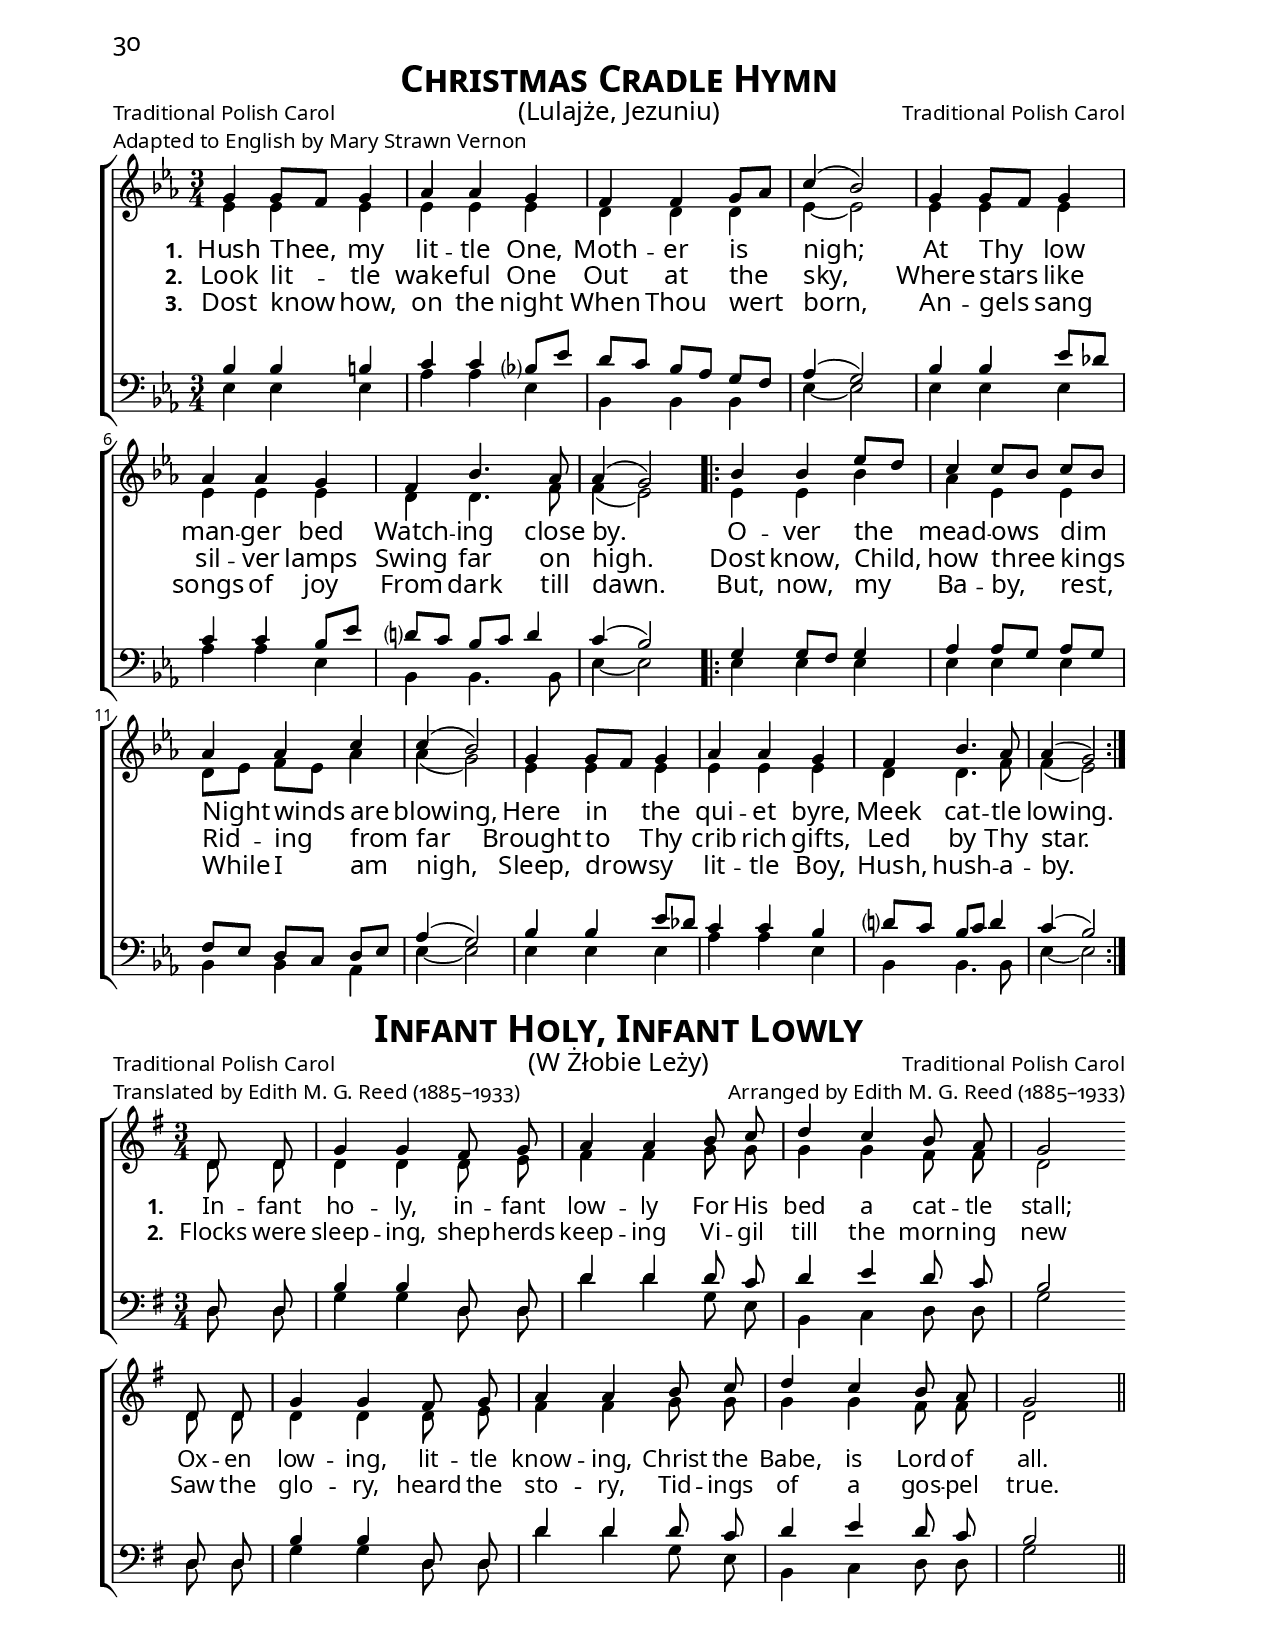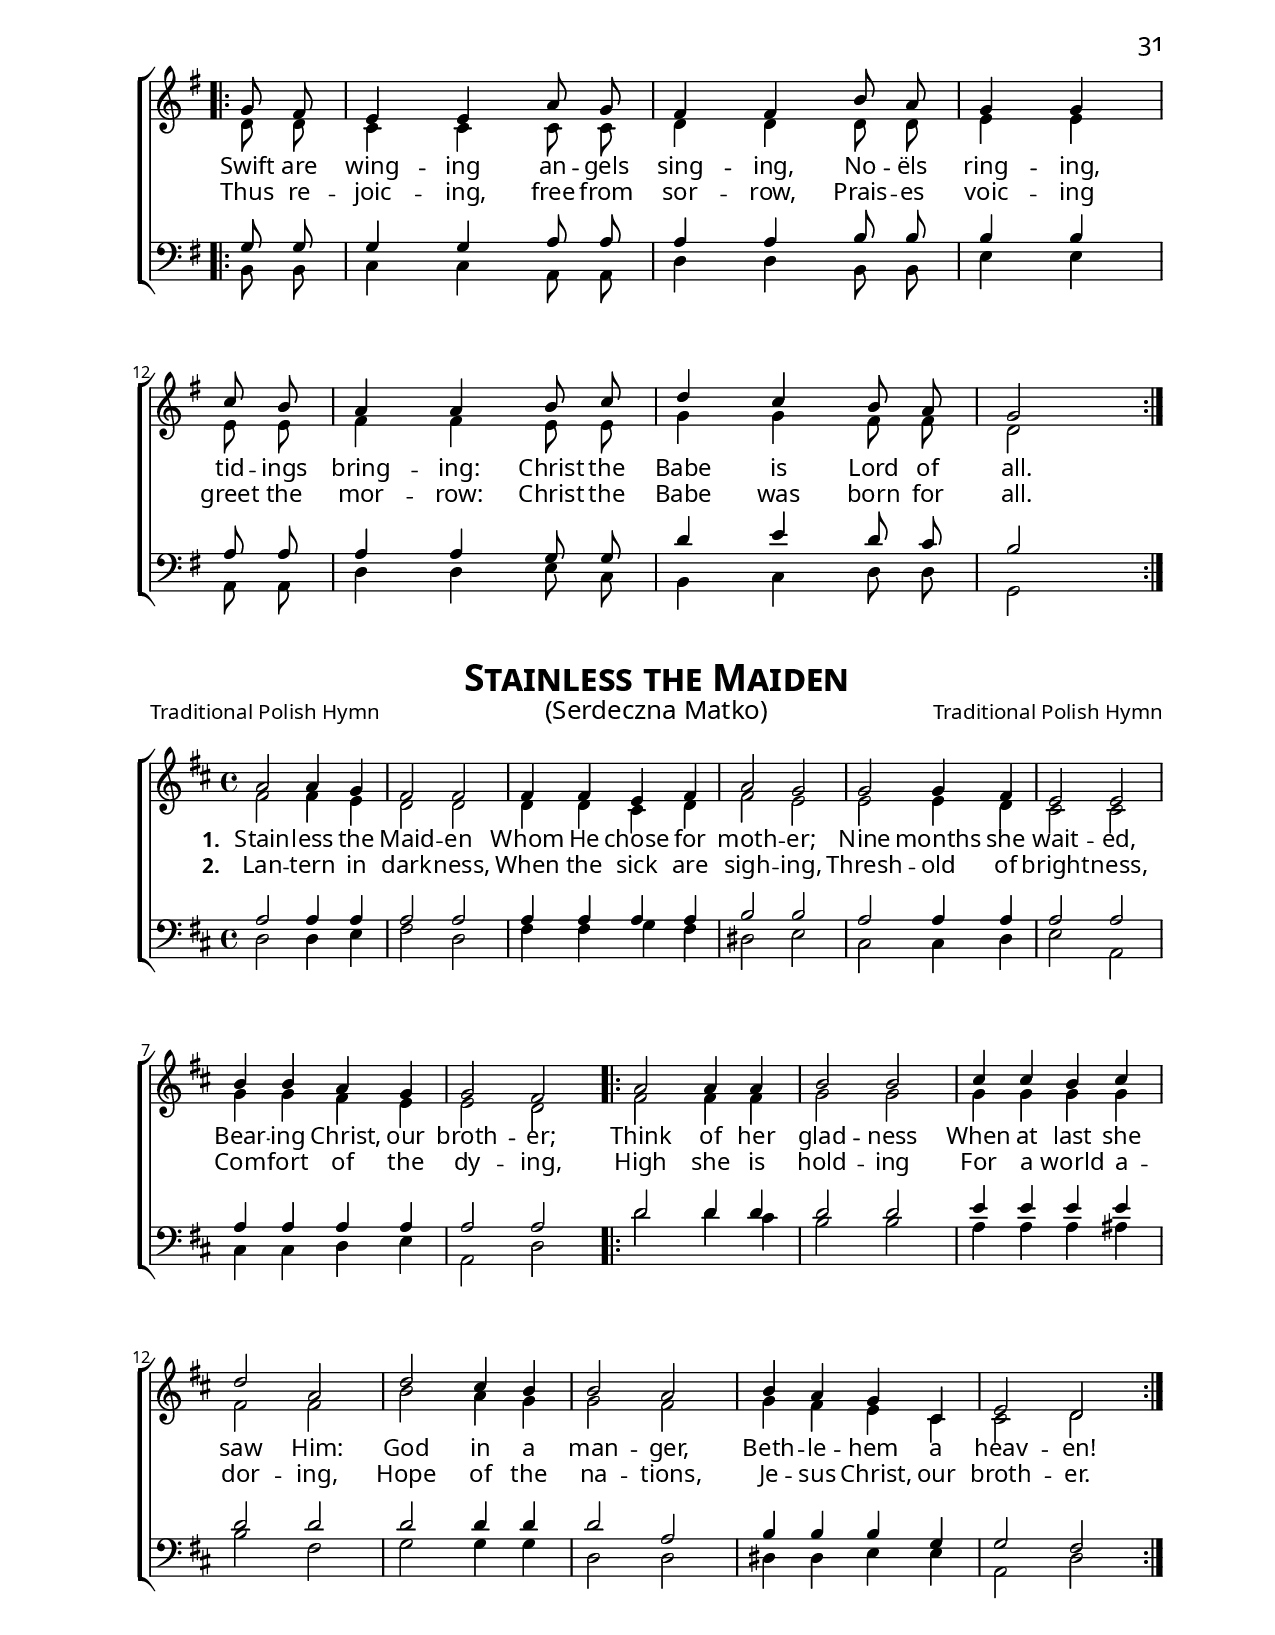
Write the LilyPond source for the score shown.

\version "2.14.2"
\include "util.ly"
\header {
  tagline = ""
}
\paper {
  print-all-headers = ##t
  paper-height = 11\in
  paper-width = 8.5\in
  indent = 0\in
  %system-system-spacing = #'((basic-distance . 10) (padding . 0))
  %system-system-spacing =
  %  #'((basic-distance . 0)
  %     (minimum-distance . 0)
  %     (padding . -0.35)
  %     (stretchability . 100))
  score-markup-spacing =
    #'((basic-distance . 2)
       (minimum-distance . 0)
       (padding . 0)
       (stretchability . 50))
  system-system-spacing =
    #'((basic-distance . 0)
       (minimum-distance . 0)
       (padding . -10)
       (stretchability . 100))
  markup-system-spacing =
    #'((basic-distance . 0)
       (minimum-distance . 0)
       (padding . 0)
       (stretchability . 0))
  % last-bottom-spacing =
  %   #'((basic-distance . 0)
  %      (minimum-distance . 0)
  %      (padding . 0)
  %      (stretchability . 0))
  ragged-last-bottom = ##f
  ragged-bottom = ##f
  two-sided = ##t
  inner-margin = 1\in
  outer-margin = 0.75\in
  top-margin = 0.26\in
  bottom-margin = 0.25\in
  first-page-number = #30
  print-first-page-number = ##t
  scoreTitleMarkup = \markup { \column {
    %\on-the-fly \print-all-headers { \bookTitleMarkup \hspace #1 }
    \fill-line {
      \null
      \fontsize #4 \bold \fromproperty #'header:title
      \null
    }
    \fill-line {
      \fromproperty #'header:poet
      \fontsize #4 \bold \fromproperty #'header:subtitle
      \fromproperty #'header:composer
    }
    \fill-line {
      \fromproperty #'header:meter
      \null
      \fromproperty #'header:arranger
    }
  }
  }

  headerLine = ""
  oddHeaderMarkup = \markup\fill-line{
     \override #'(font-name . "Garamond Premier Pro")\abs-fontsize #12.5
     \combine 
        \fill-line{"" \on-the-fly #print-page-number-check-first
        \oldStylePageNum""
        }
        \fill-line{\headerLine}
  }
  evenHeaderMarkup = \markup {
     \override #'(font-name . "Garamond Premier Pro")\abs-fontsize #12.5
     \combine
        \on-the-fly #print-page-number-check-first
        \oldStylePageNum""
        \fill-line{\headerLine}
  }
}
#(set-global-staff-size 18) \paper{ #(define fonts (make-pango-font-tree "Garamond Premier Pro" "Garamond Premier Pro" "Garamond Premier Pro" (/ 18 20))) }
global = {
  \key ees \major
  \time 3/4
  \autoBeamOff
}

sopMusic = \relative c' {
  g'4 g8[ f] g4 |
  aes aes g |
  f f g8[ aes] |
  c4( bes2) |
  g4 g8[ f] g4 |
  
  aes aes g |
  f bes4. aes8 |
  aes4( g2) |
  \repeat volta 2 {
    bes4 bes ees8[ d] |
    c4 c8[ bes] c[ bes] |

    aes4 aes c |
    c( bes2) |
    g4 g8[ f] g4 |
    aes aes g |
    f bes4. aes8 |
    aes4( g2)
  }
}
sopWords = \lyricmode {
  
}

altoMusic = \relative c' {
  ees4 ees ees |
  ees ees ees |
  d d d |
  ees~ ees2 |

  ees4 ees ees |
  ees ees ees |
  d d4. f8 |
  f4( ees2) |

  \repeat volta 2 {
    ees4 ees bes' |
    aes ees ees |
    d8[ ees] f[ ees] aes4 |
    aes( g2) |

    ees4 ees ees |
    ees ees ees |
    d d4. f8 |
    f4( ees2) |
  }
}
altoWords = \lyricmode {
  \set stanza = "1. "

  Hush Thee, my lit -- tle One,
  Moth -- er is nigh;
  At Thy low man -- ger bed
  Watch -- ing close by.
  O -- ver the mead -- ows dim
\set ignoreMelismata = ##t
   \once \override LyricText.self-alignment-X = #LEFT Night
   \once \override LyricText.self-alignment-X = #LEFT winds 
   \once \override LyricText.self-alignment-X = #LEFT are blow -- ing,
\unset ignoreMelismata
  Here in the qui -- et byre,
\set ignoreMelismata = ##t
  Meek cat -- tle low -- ing.
}
altoWordsII = \lyricmode {
%\markup\italic
  \set stanza = "2. "

  Look lit -- tle wake -- ful One
  Out at the sky,
  Where stars like sil -- ver lamps
  Swing far on high.
  Dost know, Child, how three kings
  \once \override LyricText.self-alignment-X = #LEFT Rid --
  \once \override LyricText.self-alignment-X = #LEFT ing
  \once \override LyricText.self-alignment-X = #LEFT from far
  Brought to Thy crib rich gifts,
  Led by Thy star.
}
altoWordsIII = \lyricmode {
  \set stanza = "3. "

  Dost know how, on the night
  When Thou wert born,
  An -- gels sang songs of joy
  From dark till dawn.
  But, now, my Ba -- by, rest,
  \once \override LyricText.self-alignment-X = #LEFT While
  \once \override LyricText.self-alignment-X = #LEFT I
  \once \override LyricText.self-alignment-X = #LEFT am nigh,
  Sleep, drow -- sy lit -- tle Boy,
  Hush, hush -- a -- by.
}
altoWordsIV = \lyricmode {
  \set stanza = "4. "
  \set ignoreMelismata = ##t
}
altoWordsV = \lyricmode {
  \set stanza = "5. "
  \set ignoreMelismata = ##t
}
altoWordsVI = \lyricmode {
  \set stanza = "6. "
  \set ignoreMelismata = ##t
}
tenorMusic = \relative c' {
  bes4 bes b |
  c c bes?8[ ees] |
  d[ c] bes[ aes] g[ f] |
  aes4( g2) |

  bes4 bes ees8[ des] |
  c4 c bes8[ ees] |
  d?[ c] bes[ c] d4 |
  c( bes2) |

  \repeat volta 2 {
    g4 g8[ f] g4 |
    aes aes8[ g] aes[ g] |
    f[ ees] d[ c] d[ ees] |
    aes4( g2) |

    bes4 bes ees8[ des] |
    c4 c bes |
    d?8[ c] bes[ c] d4 |
    c( bes2) |
  }
}
tenorWords = \lyricmode {

}

bassMusic = \relative c {
  ees4 ees ees |
  aes aes ees |
  bes bes bes |
  ees~ ees2 |

  ees4 ees ees |
  aes aes ees |
  bes bes4. bes8 |
  ees4~ ees2 |

  \repeat volta 2 {
    ees4 ees ees |
    ees ees ees |
    bes bes aes |
    ees'~ ees2 |
    
    ees4 ees ees |
    aes aes ees |
    bes bes4. bes8 |
    ees4~ ees2 |
  }
}
bassWords = \lyricmode {

}

pianoRH = \relative c' {
  
}
pianoLH = \relative c' {
  
}

\score {
  <<
   \new ChoirStaff <<
    \new Staff = women <<
      \new Voice = "sopranos" { \voiceOne << \global \sopMusic >> }
      \new Voice = "altos" { \voiceTwo << \global \altoMusic >> }
    >>
    \new Lyrics \with { alignAboveContext = "women" \override VerticalAxisGroup #'nonstaff-relatedstaff-spacing = #'((basic-distance . 1))} \lyricsto "sopranos" \sopWords
   \new Staff = men <<
      \clef bass
      \new Voice = "tenors" { \voiceOne << \global \tenorMusic >> }
      \new Voice = "basses" { \voiceTwo << \global \bassMusic >> }
    >>
    \new Lyrics = "altosVI"  \with { alignBelowContext = "women" } \lyricsto "sopranos" \altoWordsVI
    \new Lyrics = "altosV"  \with { alignBelowContext = "women" } \lyricsto "sopranos" \altoWordsV
    \new Lyrics = "altosIV"  \with { alignBelowContext = "women" } \lyricsto "sopranos" \altoWordsIV
    \new Lyrics = "altosIII"  \with { alignBelowContext = "women" } \lyricsto "sopranos" \altoWordsIII
    \new Lyrics = "altosII"  \with { alignBelowContext = "women" } \lyricsto "sopranos" \altoWordsII
    \new Lyrics = "altos"  \with { alignBelowContext = "women" } \lyricsto "sopranos" \altoWords
    \new Lyrics \with { alignAboveContext = "men" \override VerticalAxisGroup #'nonstaff-relatedstaff-spacing = #'((basic-distance . 1)) } \lyricsto "tenors" \tenorWords
    \new Lyrics \with { alignBelowContext = "men" \override VerticalAxisGroup #'nonstaff-relatedstaff-spacing = #'((basic-distance . 1)) } \lyricsto "basses" \bassWords
  >>
%    \new PianoStaff << \new Staff { \new Voice { \pianoRH } } \new Staff { \clef "bass" \pianoLH } >>
  >>
  \layout {
  \context {
    \Lyrics
    \override LyricText #'font-size = #2
  }
    \context {
      \Score
      %\override SpacingSpanner #'base-shortest-duration = #(ly:make-moment 1 8)
      %\override SpacingSpanner #'common-shortest-duration = #(ly:make-moment 1 4)
    }
    \context {
      % Remove all empty staves
      % \Staff \RemoveEmptyStaves \override VerticalAxisGroup #'remove-first = ##t
    }
    \context {
      \Lyrics
      \override LyricText #'X-offset = #center-on-word
    }
  }
  \header {
    title = \markup{\override #'(font-name . "Garamond Premier Pro Semibold"){ \abs-fontsize #18 \smallCapsOldStyle"Christmas Cradle Hymn"}}
    subtitle = \markup{\override #'(font-name . "Garamond Premier Pro"){ \abs-fontsize #12.5 "(Lulajże, Jezuniu)"}}
    poet = \markup\oldStyleNum"Traditional Polish Carol"
    meter = \markup\oldStyleNum"Adapted to English by Mary Strawn Vernon"
    composer = \markup\oldStyleNum"Traditional Polish Carol"
    % arranger = \markup\oldStyleNum"Arranged by Edith M. G. Reed (1885–1933)"
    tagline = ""
  }
}

























global = {
  \key g \major
  \time 3/4
  \autoBeamOff
}

sopMusic = \relative c' {
\repeat unfold 2 {
  \partial 4 d8 d |
  g4 g fis8 g |
  a4 a b8 c |
  d4 c b8  a |
  g2 \break
}
\pageBreak
\repeat volta 2 {
  \partial 4 g8 fis |
  e4 e a8 g |
  fis4 fis b8 a |
  \partial 2 g4 g | \break

  \partial 4 c8 b |
  a4 a b8 c |
  d4 c b8 a |
  g2 
}
}
sopWords = \lyricmode {
  
}

altoMusic = \relative c' {
\repeat unfold 2 {
  d8 d |
  d4 d d8 e |
  fis4 fis g8 g |
  g4 g fis8 fis |
  d2
}

\repeat volta 2 {
    d8 d |
    c4 c c8 c |
    d4 d d8 d |
    e4 e

    e8 e |
    fis4 fis e8 e |
    g4 g fis8 fis |
    d2 
  }
}
altoWords = \lyricmode {
  \dropLyricsV
  \set stanza = "1. "
  In -- fant ho -- ly, in -- fant low -- ly
  For His bed a cat -- tle stall;
  Ox -- en low -- ing, lit -- tle know -- ing,
  Christ the Babe, is Lord of all.
  Swift are wing -- ing an -- gels sing -- ing,
  No -- ëls ring -- ing,
  tid -- ings bring -- ing:
  Christ the Babe is Lord of all.
}
altoWordsII = \lyricmode {
  \dropLyricsV
%\markup\italic
  \set stanza = "2. "
Flocks were sleep -- ing, shep -- herds keep -- ing
Vi -- gil till the morn -- ing new
Saw the glo -- ry, heard the sto -- ry,
Tid -- ings of a gos -- pel true.
Thus re -- joic -- ing, free from sor -- row,
Prais -- es voic -- ing greet the mor -- row:
Christ the Babe was born for all.
}
altoWordsIII = \lyricmode {
  \set stanza = "3. "
  \set ignoreMelismata = ##t
}
altoWordsIV = \lyricmode {
  \set stanza = "4. "
  \set ignoreMelismata = ##t
}
altoWordsV = \lyricmode {
  \set stanza = "5. "
  \set ignoreMelismata = ##t
}
altoWordsVI = \lyricmode {
  \set stanza = "6. "
  \set ignoreMelismata = ##t
}
tenorMusic = \relative c {
  \repeat unfold 2{
    d8 d |
    b'4 b d,8 d |
    d'4 d d8 c |
    d4 e d8 c |
    b2
  }
  \repeat volta 2 {
    g8 g |
    g4 g a8 a |
    a4 a b8 b |
    b4 b a8 a |
    a4 a g8 g8 |
    d'4 e d8 c |
    b2 
  }
}
tenorWords = \lyricmode {

}

bassMusic = \relative c {
  \repeat unfold 2 {
    d8 d |
    g4 g d8 d |
    d'4 d g,8 e |
    b4 c d8 d |
    g2
  }

  \repeat volta 2 {
    b,8 b |
    c4 c a8 a |
    d4 d b8 b |
    e4 e

    a,8 a |
    d4 d e8 c |
    b4 c d8 d |
    g,2
  }
}
bassWords = \lyricmode {

}

pianoRH = \relative c' {
  
}
pianoLH = \relative c' {
  
}

\score {
  <<
   \new ChoirStaff <<
    \new Staff = women <<
      \new Voice = "sopranos" { \voiceOne << \global \sopMusic >> }
      \new Voice = "altos" { \voiceTwo << \global \altoMusic >> }
    >>
    \new Lyrics \with { alignAboveContext = "women" \override VerticalAxisGroup #'nonstaff-relatedstaff-spacing = #'((basic-distance . 1))} \lyricsto "sopranos" \sopWords
    \new Lyrics = "altosVI"  \with { alignBelowContext = "women" } \lyricsto "altos" \altoWordsVI
    \new Lyrics = "altosV"  \with { alignBelowContext = "women" } \lyricsto "altos" \altoWordsV
    \new Lyrics = "altosIV"  \with { alignBelowContext = "women" } \lyricsto "altos" \altoWordsIV
    \new Lyrics = "altosIII"  \with { alignBelowContext = "women" } \lyricsto "altos" \altoWordsIII
    \new Lyrics = "altosII"  \with { alignBelowContext = "women" } \lyricsto "altos" \altoWordsII
    \new Lyrics = "altos"  \with { alignBelowContext = "women" \override VerticalAxisGroup #'nonstaff-relatedstaff-spacing = #'((basic-distance . 1))} \lyricsto "altos" \altoWords
   \new Staff = men <<
      \clef bass
      \new Voice = "tenors" { \voiceOne << \global \tenorMusic >> }
      \new Voice = "basses" { \voiceTwo << \global \bassMusic >> }
    >>
    \new Lyrics \with { alignAboveContext = "men" \override VerticalAxisGroup #'nonstaff-relatedstaff-spacing = #'((basic-distance . 1)) } \lyricsto "tenors" \tenorWords
    \new Lyrics \with { alignBelowContext = "men" \override VerticalAxisGroup #'nonstaff-relatedstaff-spacing = #'((basic-distance . 1)) } \lyricsto "basses" \bassWords
  >>
%    \new PianoStaff << \new Staff { \new Voice { \pianoRH } } \new Staff { \clef "bass" \pianoLH } >>
  >>
  \layout {
  \context {
    \Lyrics
    \override LyricText #'font-size = #1.3
  }
    \context {
      \Score
      %\override SpacingSpanner #'base-shortest-duration = #(ly:make-moment 1 8)
      %\override SpacingSpanner #'common-shortest-duration = #(ly:make-moment 1 4)
    }
    \context {
      % Remove all empty staves
      % \Staff \RemoveEmptyStaves \override VerticalAxisGroup #'remove-first = ##t
    }
    \context {
      \Lyrics
      \override LyricText #'X-offset = #center-on-word
    }
  }
  \header {
    title = \markup{\override #'(font-name . "Garamond Premier Pro Semibold"){ \abs-fontsize #18 \smallCapsOldStyle"Infant Holy, Infant Lowly"}}
    subtitle = \markup{\override #'(font-name . "Garamond Premier Pro"){ \abs-fontsize #12.5 "(W Żłobie Leży)"}}
    poet = \markup\oldStyleNum"Traditional Polish Carol"
    meter = \markup\oldStyleNum"Translated by Edith M. G. Reed (1885–1933)"
    composer = \markup\oldStyleNum"Traditional Polish Carol"
    arranger = \markup\oldStyleNum"Arranged by Edith M. G. Reed (1885–1933)"
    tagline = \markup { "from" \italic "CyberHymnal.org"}
  }
}

























global = {
  \key d \major
  \time 4/4
  \autoBeamOff
}

sopMusic = \relative c' {
  a'2 a4 g |
  fis2 fis |
  fis4 fis e fis |
  a2 g |
  g g4 fis |
  e2 e |
  b'4 b a g |
  g2 fis |

  \repeat volta 2 {
    a2 a4 a |
    b2 b |
    cis4 cis b cis |
    d2 a |
    d cis4 b |
    b2 a |
    b4 a g cis, |
    e2 d
  }
}
sopWords = \lyricmode {
}

altoMusic = \relative c' {
  fis2 fis4 e |
  d2 d |
  d4 d cis d |
  fis2 e |
  e e4 d |
  cis2 cis |
  g'4 g fis e |
  e2 d |

  \repeat volta 2 {
    fis fis4 fis |
    g2 g |
    g4 g g g |
    fis2 fis |
    b a4 g |
    g2 fis |
    g4 fis e cis |
    cis2 d
  }
}
altoWords = \lyricmode {
  \set stanza = "1. "

  Stain -- less the Maid -- en
  Whom He chose for moth -- er;
  Nine months she wait -- ed,
  Bear -- ing Christ, our broth -- er;
  Think of her glad -- ness
  When at last she saw Him:
  God in a man -- ger,
  Beth -- le -- hem a heav -- en!
}
altoWordsII = \lyricmode {
  \set stanza = "2. "

  Lan -- tern in dark -- ness,
  When the sick are sigh -- ing,
  Thresh -- old of bright -- ness,
  Com -- fort of the dy -- ing,
  High she is hold -- ing
  For a world a -- dor -- ing,
  Hope of the na -- tions,
  Je -- sus Christ, our broth -- er.
}
altoWordsIII = \lyricmode {
  \set stanza = "3. "
  \set ignoreMelismata = ##t
}
altoWordsIV = \lyricmode {
  \set stanza = "4. "
  \set ignoreMelismata = ##t
}
altoWordsV = \lyricmode {
  \set stanza = "5. "
  \set ignoreMelismata = ##t
}
altoWordsVI = \lyricmode {
  \set stanza = "6. "
  \set ignoreMelismata = ##t
}
tenorMusic = \relative c' {
  a2 a4 a |
  a2 a |
  a4 a a a |
  b2 b |
  a a4 a |
  a2 a |
  a4 a a a |
  a2 a |

  \repeat volta 2 {
    d2 d4 d |
    d2 d |
    e4 e e e |
    d2 d |
    d2 d4 d |
    d2 a |
    b4 b b g |
    g2 fis
  }
}
tenorWords = \lyricmode {

}

bassMusic = \relative c {
  d2 d4 e |
  fis2 d |
  fis4 fis g fis |
  dis2 e |
  cis cis4 d |
  e2 a, |
  cis4 cis d e |
  a,2 d |

  \repeat volta 2 {
    d' d4 cis |
    b2 b |
    a4 a a ais |
    b2 fis |
    g g4 g |
    d2 d |
    dis4 dis e e |
    a,2 d
  }
}
bassWords = \lyricmode {

}

pianoRH = \relative c' {
  
}
pianoLH = \relative c' {
  
}

\score {
  <<
   \new ChoirStaff <<
    \new Staff = women <<
      \new Voice = "sopranos" { \voiceOne << \global \sopMusic >> }
      \new Voice = "altos" { \voiceTwo << \global \altoMusic >> }
    >>
    \new Lyrics \with { alignAboveContext = "women" \override VerticalAxisGroup #'nonstaff-relatedstaff-spacing = #'((basic-distance . 1))} \lyricsto "sopranos" \sopWords
    \new Lyrics = "altosVI"  \with { alignBelowContext = "women" } \lyricsto "sopranos" \altoWordsVI
    \new Lyrics = "altosV"  \with { alignBelowContext = "women" } \lyricsto "sopranos" \altoWordsV
    \new Lyrics = "altosIV"  \with { alignBelowContext = "women" } \lyricsto "sopranos" \altoWordsIV
    \new Lyrics = "altosIII"  \with { alignBelowContext = "women" } \lyricsto "sopranos" \altoWordsIII
    \new Lyrics = "altosII"  \with { alignBelowContext = "women" } \lyricsto "sopranos" \altoWordsII
    \new Lyrics = "altos"  \with { alignBelowContext = "women" \override VerticalAxisGroup #'nonstaff-relatedstaff-spacing = #'((basic-distance . 1))} \lyricsto "sopranos" \altoWords
   \new Staff = men <<
      \clef bass
      \new Voice = "tenors" { \voiceOne << \global \tenorMusic >> }
      \new Voice = "basses" { \voiceTwo << \global \bassMusic >> }
    >>
    \new Lyrics \with { alignAboveContext = "men" \override VerticalAxisGroup #'nonstaff-relatedstaff-spacing = #'((basic-distance . 1)) } \lyricsto "tenors" \tenorWords
    \new Lyrics \with { alignBelowContext = "men" \override VerticalAxisGroup #'nonstaff-relatedstaff-spacing = #'((basic-distance . 1)) } \lyricsto "basses" \bassWords
  >>
%    \new PianoStaff << \new Staff { \new Voice { \pianoRH } } \new Staff { \clef "bass" \pianoLH } >>
  >>
  \layout {
  \context {
    \Lyrics
    \override LyricText #'font-size = #1.3
  }
    \context {
      \Score
      %\override SpacingSpanner #'base-shortest-duration = #(ly:make-moment 1 8)
      %\override SpacingSpanner #'common-shortest-duration = #(ly:make-moment 1 4)
    }
    \context {
      % Remove all empty staves
      % \Staff \RemoveEmptyStaves \override VerticalAxisGroup #'remove-first = ##t
    }
    \context {
      \Lyrics
      \override LyricText #'X-offset = #center-on-word
    }
  }
  \header {
    title = \markup{\override #'(font-name . "Garamond Premier Pro Semibold"){ \abs-fontsize #18 \smallCapsOldStyle"Stainless the Maiden"}}
    subtitle = \markup{\override #'(font-name . "Garamond Premier Pro"){ \abs-fontsize #12.5 "(Serdeczna Matko)"}}
    poet = \markup\oldStyleNum"Traditional Polish Hymn"
    %meter = \markup\oldStyleNum"Translated by ??? (1885–1933)"
    composer = \markup\oldStyleNum"Traditional Polish Hymn"
    %arranger = \markup\oldStyleNum"Arranged by ??? (1885–1933)"
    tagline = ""
  }
}
